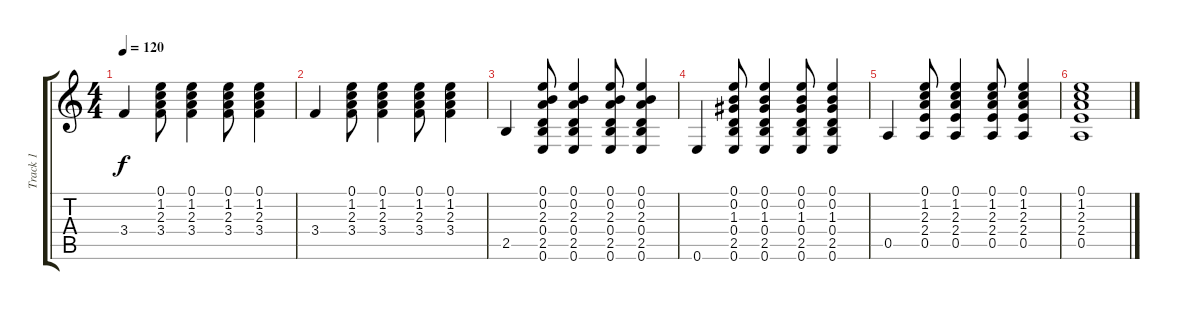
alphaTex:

\track ("Track 1" "Track 1") {instrument acousticguitarsteel}
\staff {score tabs}
\tuning (E4 B3 G3 D3 A2 E2) {hide}
\ts (4 4)
\tempo 120
\clef g2
\ks c
3.4.4{dy f} (0.1 1.2 2.3 3.4).8 (0.1 1.2 2.3 3.4).4 (0.1 1.2 2.3 3.4).8 (0.1 1.2 2.3 3.4).4 |
3.4.4 (0.1 1.2 2.3 3.4).8 (0.1 1.2 2.3 3.4).4 (0.1 1.2 2.3 3.4).8 (0.1 1.2 2.3 3.4).4 |
2.5.4 (0.1 0.2 2.3 0.4 2.5 0.6).8 (0.1 0.2 2.3 0.4 2.5 0.6).4 (0.1 0.2 2.3 0.4 2.5 0.6).8 (0.1 0.2 2.3 0.4 2.5 0.6).4 |
0.6.4 (0.1 0.2 1.3 0.4 2.5 0.6).8 (0.1 0.2 1.3 0.4 2.5 0.6).4 (0.1 0.2 1.3 0.4 2.5 0.6).8 (0.1 0.2 1.3 0.4 2.5 0.6).4 |
0.5.4 (0.1 1.2 2.3 2.4 0.5).8 (0.1 1.2 2.3 2.4 0.5).4 (0.1 1.2 2.3 2.4 0.5).8 (0.1 1.2 2.3 2.4 0.5).4 |
(0.1 1.2 2.3 2.4 0.5).1
